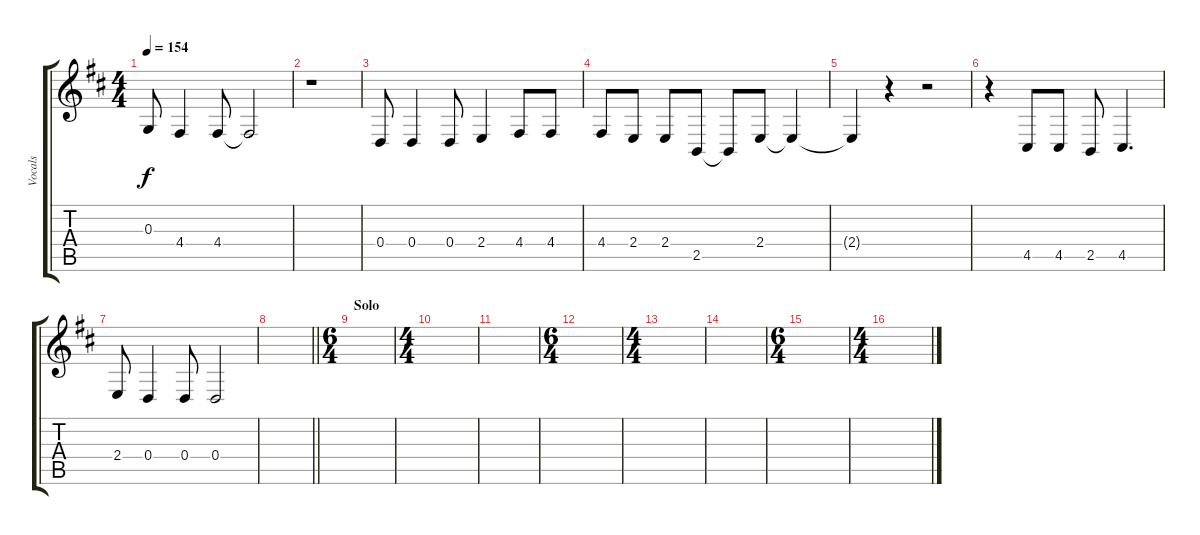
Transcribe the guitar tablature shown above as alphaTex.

\track ("Vocals" "Vocals") {instrument accordion}
\staff {score tabs}
\tuning (E4 B3 G3 D3 A2 E2) {hide}
\ts (4 4)
\tempo 154
\clef g2
\ks d
0.3.8{dy f} 4.4.4 4.4.8 4.4{t}.2 |
r.1 |
0.4.8 0.4.4 0.4.8 2.4.4 4.4.8 4.4.8 |
4.4.8 2.4.8 2.4.8 2.5.8 2.5{t}.8 2.4.8 2.4{t}.4 |
2.4{t}.4 r.4 r.2 |
r.4 4.5.8 4.5.8 2.5.8 4.5.4{d} |
2.4.8 0.4.4 0.4.8 0.4.2 |
\barLineRight lightlight
|
\ts (6 4)
\section ("" "Solo")
|
\ts (4 4)
|
|
\ts (6 4)
|
\ts (4 4)
|
|
\ts (6 4)
|
\ts (4 4)
